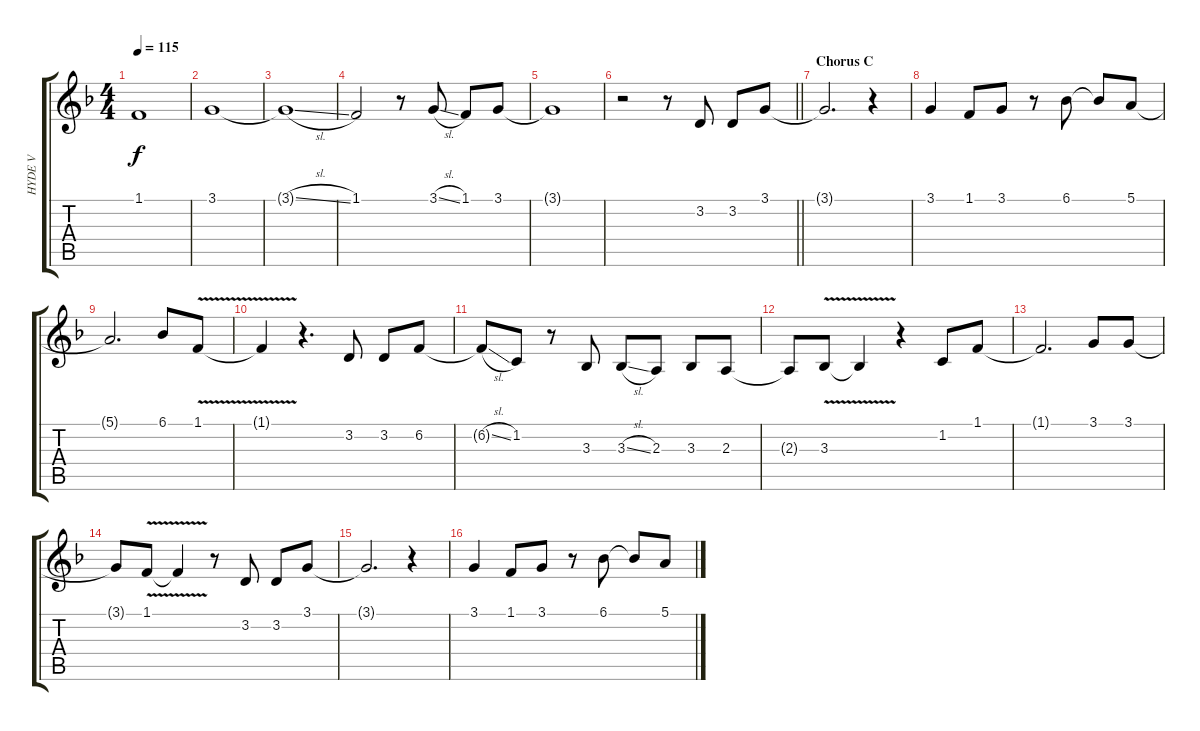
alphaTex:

\track ("HYDE V" "HYDE V") {instrument lead6voice}
\staff {score tabs}
\tuning (E4 B3 G3 D3 A2 E2) {hide}
\ts (4 4)
\tempo 115
\clef g2
\ks f
1.1.1{dy f} |
3.1.1 |
3.1{sl t}.1 |
1.1.2 r.8 3.1{sl}.8 1.1.8 3.1.8 |
3.1{t}.1 |
\barLineRight lightlight
r.2 r.8 3.2.8 3.2.8 3.1.8 |
\section ("" "Chorus C")
3.1{t}.2{d} r.4 |
3.1.4 1.1.8 3.1.8 r.8 6.1.8 6.1{t}.8 5.1.8 |
5.1{t}.2{d} 6.1.8 1.1{v}.8 |
1.1{t}.4 r.4{d} 3.2.8 3.2.8 6.2.8 |
6.2{sl t}.8 1.2.8 r.8 3.3.8 3.3{sl}.8 2.3.8 3.3.8 2.3.8 |
2.3{t}.8 3.3{v}.8 3.3{t}.4 r.4 1.2.8 1.1.8 |
1.1{t}.2{d} 3.1.8 3.1.8 |
3.1{t}.8 1.1{v}.8 1.1{t}.4 r.8 3.2.8 3.2.8 3.1.8 |
3.1{t}.2{d} r.4 |
3.1.4 1.1.8 3.1.8 r.8 6.1.8 6.1{t}.8 5.1.8
